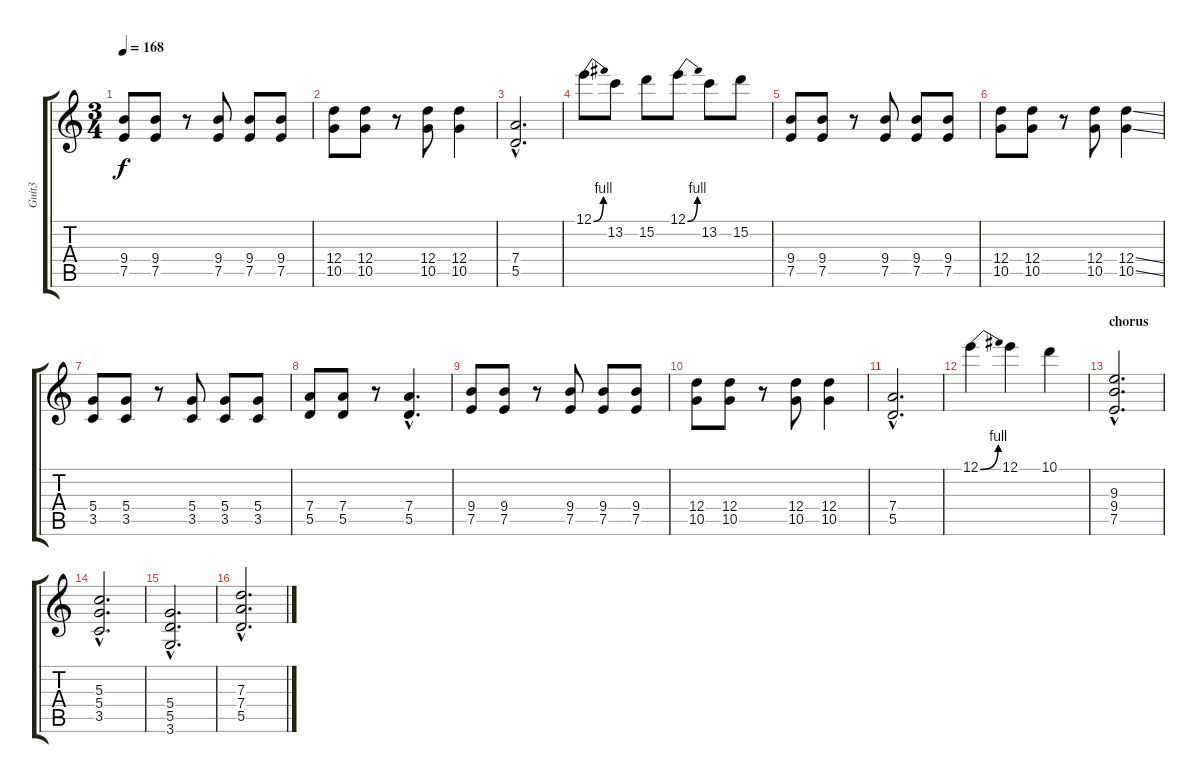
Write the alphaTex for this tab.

\track ("Guit3" "Guit3") {instrument overdrivenguitar}
\staff {score tabs}
\tuning (E4 B3 G3 D3 A2 E2) {hide}
\ts (3 4)
\tempo 168
\clef g2
\ks c
(9.4 7.5).8{dy f} (9.4 7.5).8 r.8 (9.4 7.5).8 (9.4 7.5).8 (9.4 7.5).8 |
(12.4 10.5).8 (12.4 10.5).8 r.8 (12.4 10.5).8 (12.4 10.5).4 |
(7.4{hac} 5.5{hac}).2{d} |
12.1{be (bend 0 0 60 4)}.8 13.2.8 15.2.8 12.1{be (bend 0 0 60 4)}.8 13.2.8 15.2.8 |
(9.4 7.5).8{volume 11 instrument overdrivenguitar} (9.4 7.5).8 r.8 (9.4 7.5).8 (9.4 7.5).8 (9.4 7.5).8 |
(12.4 10.5).8 (12.4 10.5).8 r.8 (12.4 10.5).8 (12.4{ss} 10.5{ss}).4 |
(5.4 3.5).8 (5.4 3.5).8 r.8 (5.4 3.5).8 (5.4 3.5).8 (5.4 3.5).8 |
(7.4 5.5).8 (7.4 5.5).8 r.8 (7.4{hac} 5.5{hac}).4{d} |
(9.4 7.5).8 (9.4 7.5).8 r.8 (9.4 7.5).8 (9.4 7.5).8 (9.4 7.5).8 |
(12.4 10.5).8 (12.4 10.5).8 r.8 (12.4 10.5).8 (12.4 10.5).4 |
(7.4{hac} 5.5{hac}).2{d} |
12.1{be (bend 0 0 60 4)}.4 12.1.4 10.1.4 |
\section ("" "chorus")
(9.3{hac} 9.4{hac} 7.5{hac}).2{d volume 11 instrument overdrivenguitar} |
(5.3{hac} 5.4{hac} 3.5{hac}).2{d} |
(5.4{hac} 5.5{hac} 3.6{hac}).2{d} |
(7.3{hac} 7.4{hac} 5.5{hac}).2{d}
